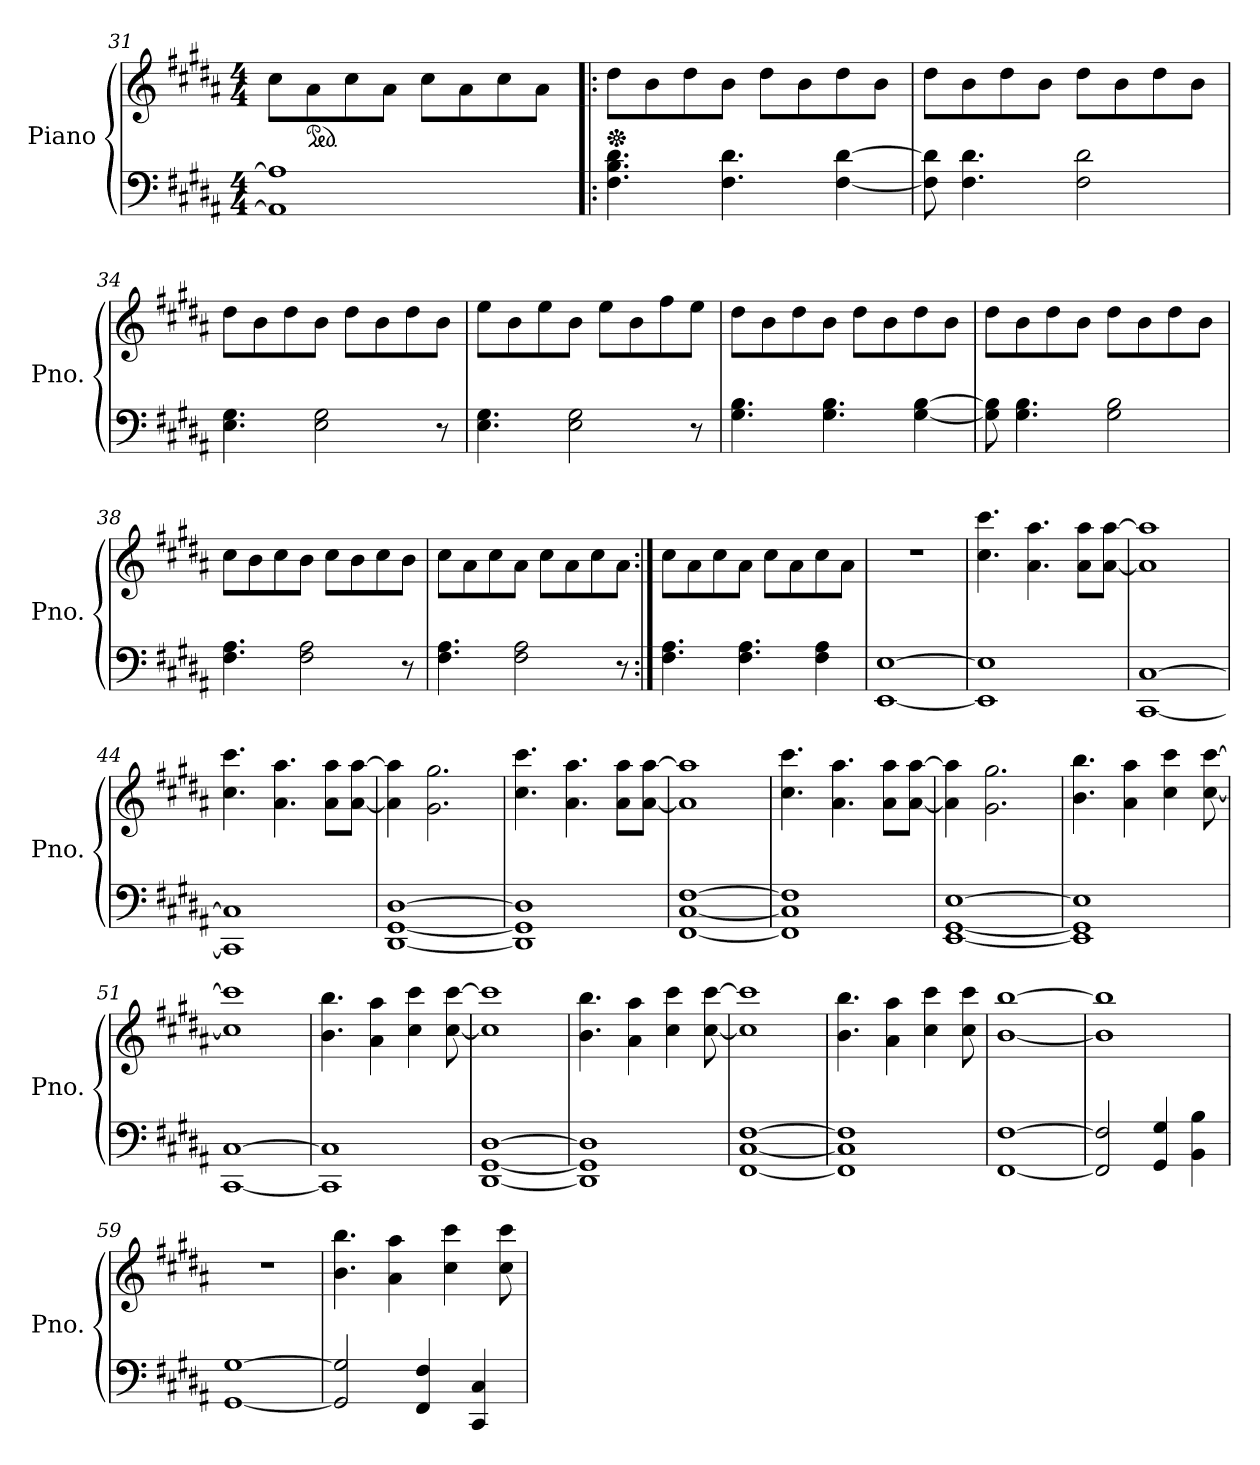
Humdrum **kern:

**kern	**kern
*part1	*part1
*staff2	*staff1
*I"Piano	*
*I'Pno.	*
*clefF4	*clefG2
*k[f#c#g#d#a#]	*k[f#c#g#d#a#]
*M4/4	*M4/4
=31	=31
1AA#] 1A#]	8cc#\L
*	*ped
.	8a#\
.	8cc#\
.	8a#\J
.	8cc#\L
.	8a#\
.	8cc#\
.	8a#\J
=32!|:	=32!|:
*	*Xped
4.F#\ 4.B\ 4.d#\	8dd#\L
.	8b\
.	8dd#\
4.F#\ 4.d#\	8b\J
.	8dd#\L
.	8b\
[4F#\ [4d#\	8dd#\
.	8b\J
=33	=33
8F#\] 8d#\]	8dd#\L
4.F#\ 4.d#\	8b\
.	8dd#\
.	8b\J
2F#\ 2d#\	8dd#\L
.	8b\
.	8dd#\
.	8b\J
=34	=34
4.E\ 4.G#\	8dd#\L
.	8b\
.	8dd#\
2E\ 2G#\	8b\J
.	8dd#\L
.	8b\
.	8dd#\
8r	8b\J
!!LO:LB:g=z
=35	=35
4.E\ 4.G#\	8ee\L
.	8b\
.	8ee\
2E\ 2G#\	8b\J
.	8ee\L
.	8b\
.	8ff#\
8r	8ee\J
=36	=36
4.G#\ 4.B\	8dd#\L
.	8b\
.	8dd#\
4.G#\ 4.B\	8b\J
.	8dd#\L
.	8b\
[4G#\ [4B\	8dd#\
.	8b\J
=37	=37
8G#\] 8B\]	8dd#\L
4.G#\ 4.B\	8b\
.	8dd#\
.	8b\J
2G#\ 2B\	8dd#\L
.	8b\
.	8dd#\
.	8b\J
=38	=38
4.F#\ 4.A#\	8cc#\L
.	8b\
.	8cc#\
2F#\ 2A#\	8b\J
.	8cc#\L
.	8b\
.	8cc#\
8r	8b\J
=39	=39
4.F#\ 4.A#\	8cc#\L
.	8a#\
.	8cc#\
2F#\ 2A#\	8a#\J
.	8cc#\L
.	8a#\
.	8cc#\
8r	8a#\J
!!LO:LB:g=z
=40:|!	=40:|!
4.F#\ 4.A#\	8cc#\L
.	8a#\
.	8cc#\
4.F#\ 4.A#\	8a#\J
.	8cc#\L
.	8a#\
4F#\ 4A#\	8cc#\
.	8a#\J
=41	=41
[1EE [1E	1r
=42	=42
1EE] 1E]	4.cc#\ 4.ccc#\
.	4.a#\ 4.aa#\
.	8a#\ 8aa#\L
.	[8a#\ [8aa#\J
=43	=43
[1CC# [1C#	1a#] 1aa#]
=44	=44
1CC#] 1C#]	4.cc#\ 4.ccc#\
.	4.a#\ 4.aa#\
.	8a#\ 8aa#\L
.	[8a#\ [8aa#\J
=45	=45
[1DD# [1GG# [1D#	4a#\] 4aa#\]
.	2.g#\ 2.gg#\
=46	=46
1DD#] 1GG#] 1D#]	4.cc#\ 4.ccc#\
.	4.a#\ 4.aa#\
.	8a#\ 8aa#\L
.	[8a#\ [8aa#\J
=47	=47
[1FF# [1C# [1F#	1a#] 1aa#]
!!LO:LB:g=z
=48	=48
1FF#] 1C#] 1F#]	4.cc#\ 4.ccc#\
.	4.a#\ 4.aa#\
.	8a#\ 8aa#\L
.	[8a#\ [8aa#\J
=49	=49
[1EE [1GG# [1E	4a#\] 4aa#\]
.	2.g#\ 2.gg#\
=50	=50
1EE] 1GG#] 1E]	4.b\ 4.bb\
.	4a#\ 4aa#\
.	4cc#\ 4ccc#\
.	[8cc#\ [8ccc#\
=51	=51
[1CC# [1C#	1cc#] 1ccc#]
=52	=52
1CC#] 1C#]	4.b\ 4.bb\
.	4a#\ 4aa#\
.	4cc#\ 4ccc#\
.	[8cc#\ [8ccc#\
=53	=53
[1DD# [1GG# [1D#	1cc#] 1ccc#]
=54	=54
1DD#] 1GG#] 1D#]	4.b\ 4.bb\
.	4a#\ 4aa#\
.	4cc#\ 4ccc#\
.	[8cc#\ [8ccc#\
=55	=55
[1FF# [1C# [1F#	1cc#] 1ccc#]
!!LO:LB:g=z
=56	=56
1FF#] 1C#] 1F#]	4.b\ 4.bb\
.	4a#\ 4aa#\
.	4cc#\ 4ccc#\
.	8cc#\ 8ccc#\
=57	=57
[1FF# [1F#	[1b [1bb
=58	=58
2FF#/] 2F#/]	1b] 1bb]
4GG#/ 4G#/	.
4BB\ 4B\	.
=59	=59
[1GG# [1G#	1r
=60	=60
2GG#/] 2G#/]	4.b\ 4.bb\
.	4a#\ 4aa#\
4FF#/ 4F#/	.
.	4cc#\ 4ccc#\
4CC#/ 4C#/	.
.	8cc#\ 8ccc#\
=	=
*-	*-
